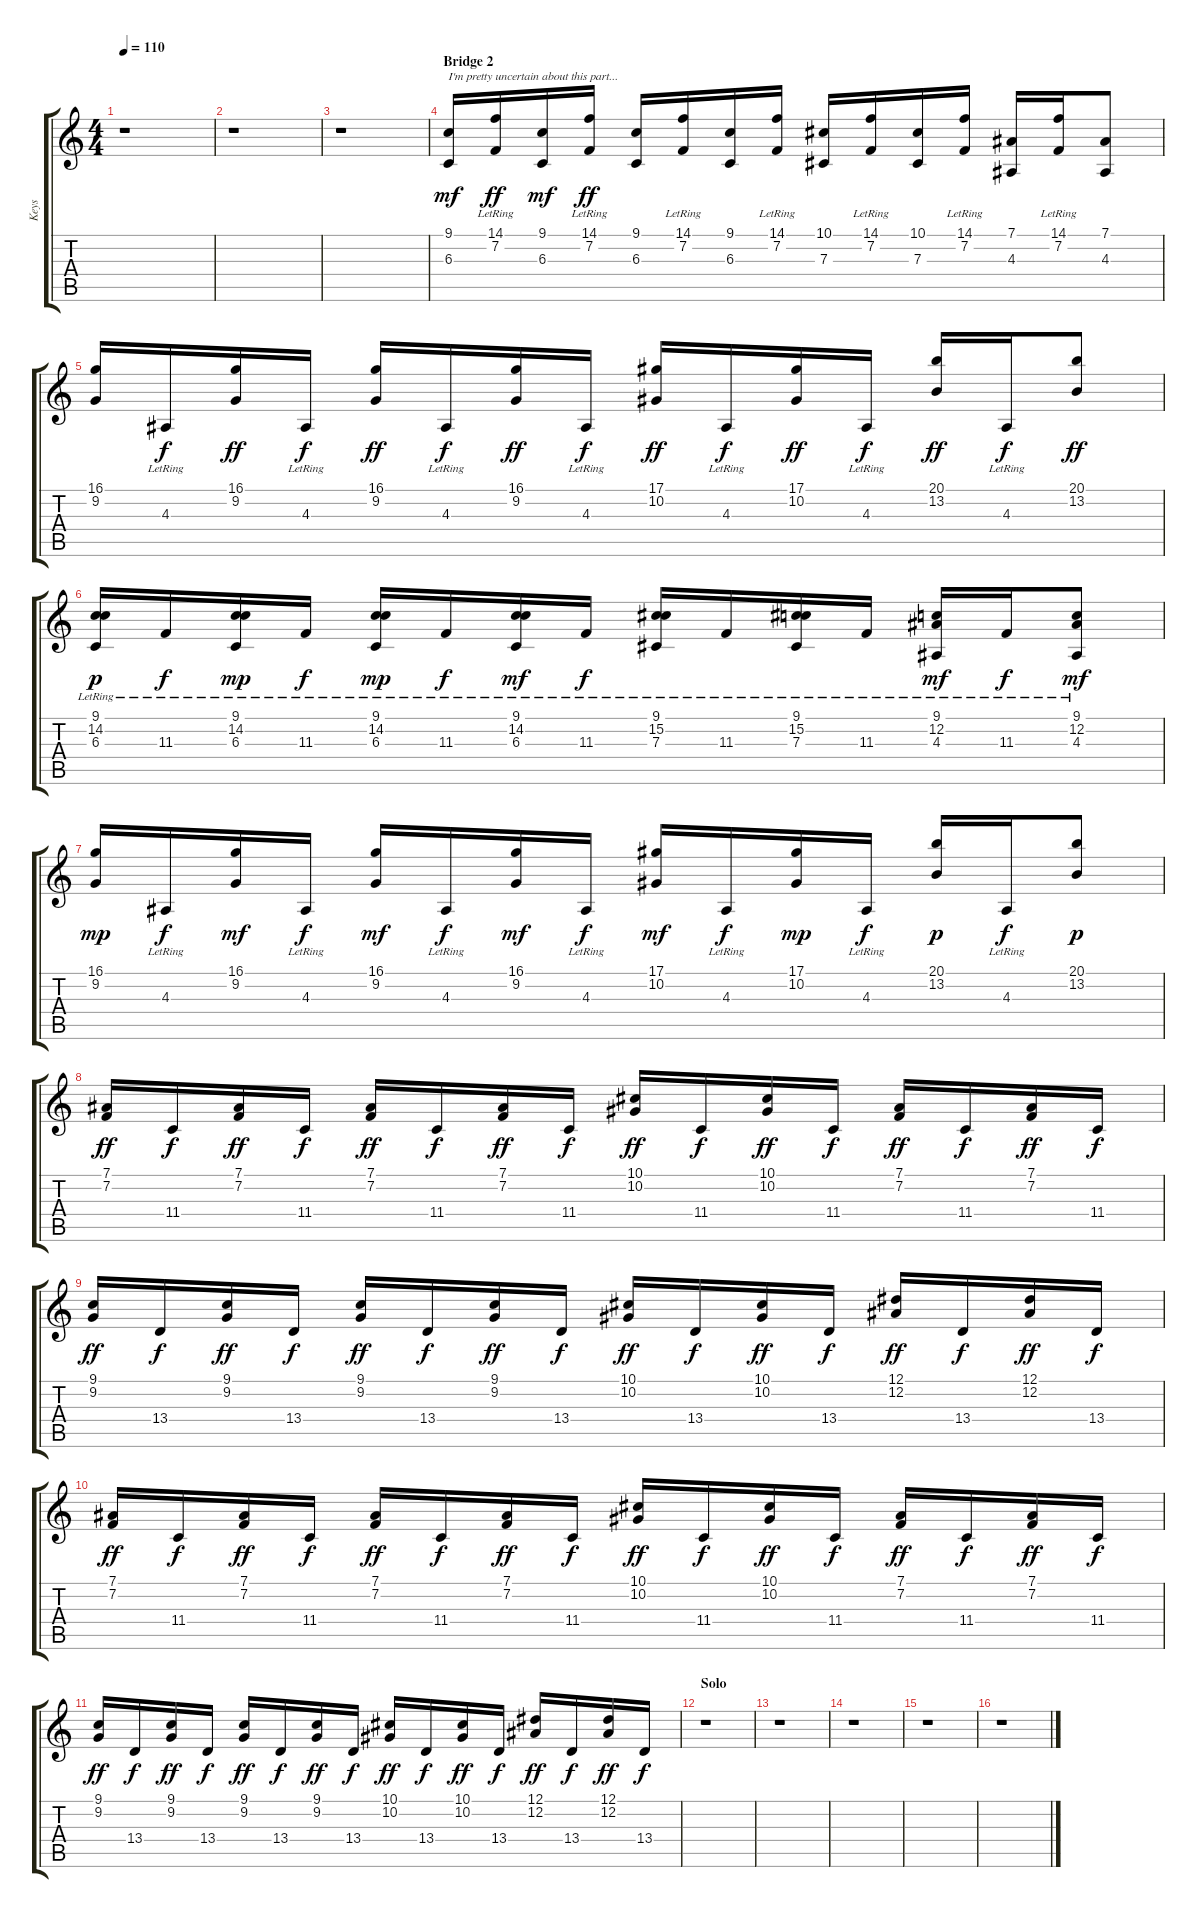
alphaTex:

\track ("Keys" "Keys") {instrument fx7echoes}
\staff {score tabs}
\tuning (Eb4 Bb3 Gb3 Db3 Ab2 Eb2) {hide}
\ts (4 4)
\tempo 110
\clef g2
\ks c
r.1{dy p} |
r.1 |
r.1 |
\section ("" "Bridge 2")
(9.1 6.3).16{txt "I'm pretty uncertain about this part..." dy mf volume 16 instrument fx7echoes} (14.1{lr} 7.2{lr}).16{dy ff} (9.1 6.3).16{dy mf} (14.1{lr} 7.2{lr}).16{dy ff} (9.1 6.3).16 (14.1{lr} 7.2{lr}).16 (9.1 6.3).16 (14.1{lr} 7.2{lr}).16 (10.1 7.3).16 (14.1{lr} 7.2{lr}).16 (10.1 7.3).16 (14.1{lr} 7.2{lr}).16 (7.1 4.3).16 (14.1{lr} 7.2{lr}).16 (7.1 4.3).8 |
(16.1 9.2).16 4.3{lr}.16{dy f} (16.1 9.2).16{dy ff} 4.3{lr}.16{dy f} (16.1 9.2).16{dy ff} 4.3{lr}.16{dy f} (16.1 9.2).16{dy ff} 4.3{lr}.16{dy f} (17.1 10.2).16{dy ff} 4.3{lr}.16{dy f} (17.1 10.2).16{dy ff} 4.3{lr}.16{dy f} (20.1 13.2).16{dy ff} 4.3{lr}.16{dy f} (20.1 13.2).8{dy ff} |
(9.1{lr} 14.2 6.3).16{dy p} 11.3{lr}.16{dy f} (9.1{lr} 14.2 6.3).16{dy mp} 11.3{lr}.16{dy f} (9.1{lr} 14.2 6.3).16{dy mp} 11.3{lr}.16{dy f} (9.1{lr} 14.2 6.3).16{dy mf} 11.3{lr}.16{dy f} (9.1{lr} 15.2 7.3).16 11.3{lr}.16 (9.1{lr} 15.2 7.3).16 11.3{lr}.16 (9.1{lr} 12.2 4.3).16{dy mf} 11.3{lr}.16{dy f} (9.1{lr} 12.2 4.3).8{dy mf} |
(16.1 9.2).16{dy mp} 4.3{lr}.16{dy f} (16.1 9.2).16{dy mf} 4.3{lr}.16{dy f} (16.1 9.2).16{dy mf} 4.3{lr}.16{dy f} (16.1 9.2).16{dy mf} 4.3{lr}.16{dy f} (17.1 10.2).16{dy mf} 4.3{lr}.16{dy f} (17.1 10.2).16{dy mp} 4.3{lr}.16{dy f} (20.1 13.2).16{dy p} 4.3{lr}.16{dy f} (20.1 13.2).8{dy p} |
(7.1 7.2).16{dy ff} 11.4.16{dy f} (7.1 7.2).16{dy ff} 11.4.16{dy f} (7.1 7.2).16{dy ff} 11.4.16{dy f} (7.1 7.2).16{dy ff} 11.4.16{dy f} (10.1 10.2).16{dy ff} 11.4.16{dy f} (10.1 10.2).16{dy ff} 11.4.16{dy f} (7.1 7.2).16{dy ff} 11.4.16{dy f} (7.1 7.2).16{dy ff} 11.4.16{dy f} |
(9.1 9.2).16{dy ff} 13.4.16{dy f} (9.1 9.2).16{dy ff} 13.4.16{dy f} (9.1 9.2).16{dy ff} 13.4.16{dy f} (9.1 9.2).16{dy ff} 13.4.16{dy f} (10.1 10.2).16{dy ff} 13.4.16{dy f} (10.1 10.2).16{dy ff} 13.4.16{dy f} (12.1 12.2).16{dy ff} 13.4.16{dy f} (12.1 12.2).16{dy ff} 13.4.16{dy f} |
(7.1 7.2).16{dy ff} 11.4.16{dy f} (7.1 7.2).16{dy ff} 11.4.16{dy f} (7.1 7.2).16{dy ff} 11.4.16{dy f} (7.1 7.2).16{dy ff} 11.4.16{dy f} (10.1 10.2).16{dy ff} 11.4.16{dy f} (10.1 10.2).16{dy ff} 11.4.16{dy f} (7.1 7.2).16{dy ff} 11.4.16{dy f} (7.1 7.2).16{dy ff} 11.4.16{dy f} |
(9.1 9.2).16{dy ff} 13.4.16{dy f} (9.1 9.2).16{dy ff} 13.4.16{dy f} (9.1 9.2).16{dy ff} 13.4.16{dy f} (9.1 9.2).16{dy ff} 13.4.16{dy f} (10.1 10.2).16{dy ff} 13.4.16{dy f} (10.1 10.2).16{dy ff} 13.4.16{dy f} (12.1 12.2).16{dy ff} 13.4.16{dy f} (12.1 12.2).16{dy ff} 13.4.16{dy f} |
\section ("" "Solo")
r.1 |
r.1 |
r.1 |
r.1 |
r.1
